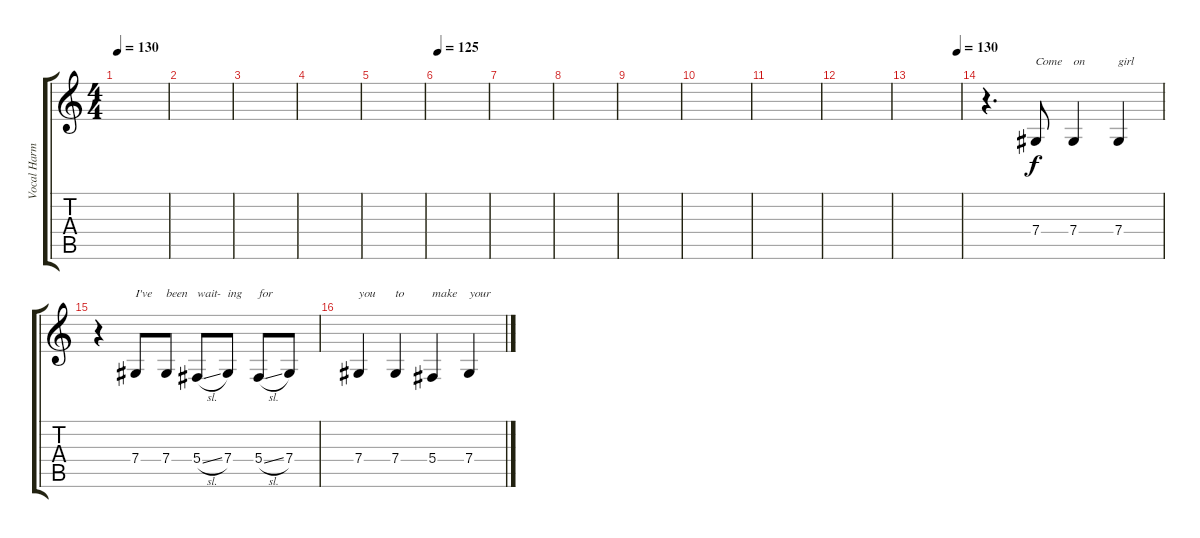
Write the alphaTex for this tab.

\track ("Vocal Harmony" "Vocal Harm") {instrument lead2sawtooth}
\staff {score tabs}
\tuning (Eb4 Bb3 Gb3 Db3 Ab2 Db2) {hide}
\ts (4 4)
\tempo 130
\clef g2
\ks c
|
|
|
|
|
\tempo 125
|
|
|
|
|
|
|
\tempo (130 0.9375)
|
r.4{d volume 11} 7.4.8{txt "Come"} 7.4.4{txt "on"} 7.4.4{txt "girl"} |
r.4 7.4.8{txt "I've"} 7.4.8{txt "been"} 5.4{sl}.8{txt "wait-"} 7.4.8{txt "ing"} 5.4{sl}.8{txt "for"} 7.4.8 |
7.4.4{txt "you"} 7.4.4{txt "to"} 5.4.4{txt "make"} 7.4.4{txt "your"}
